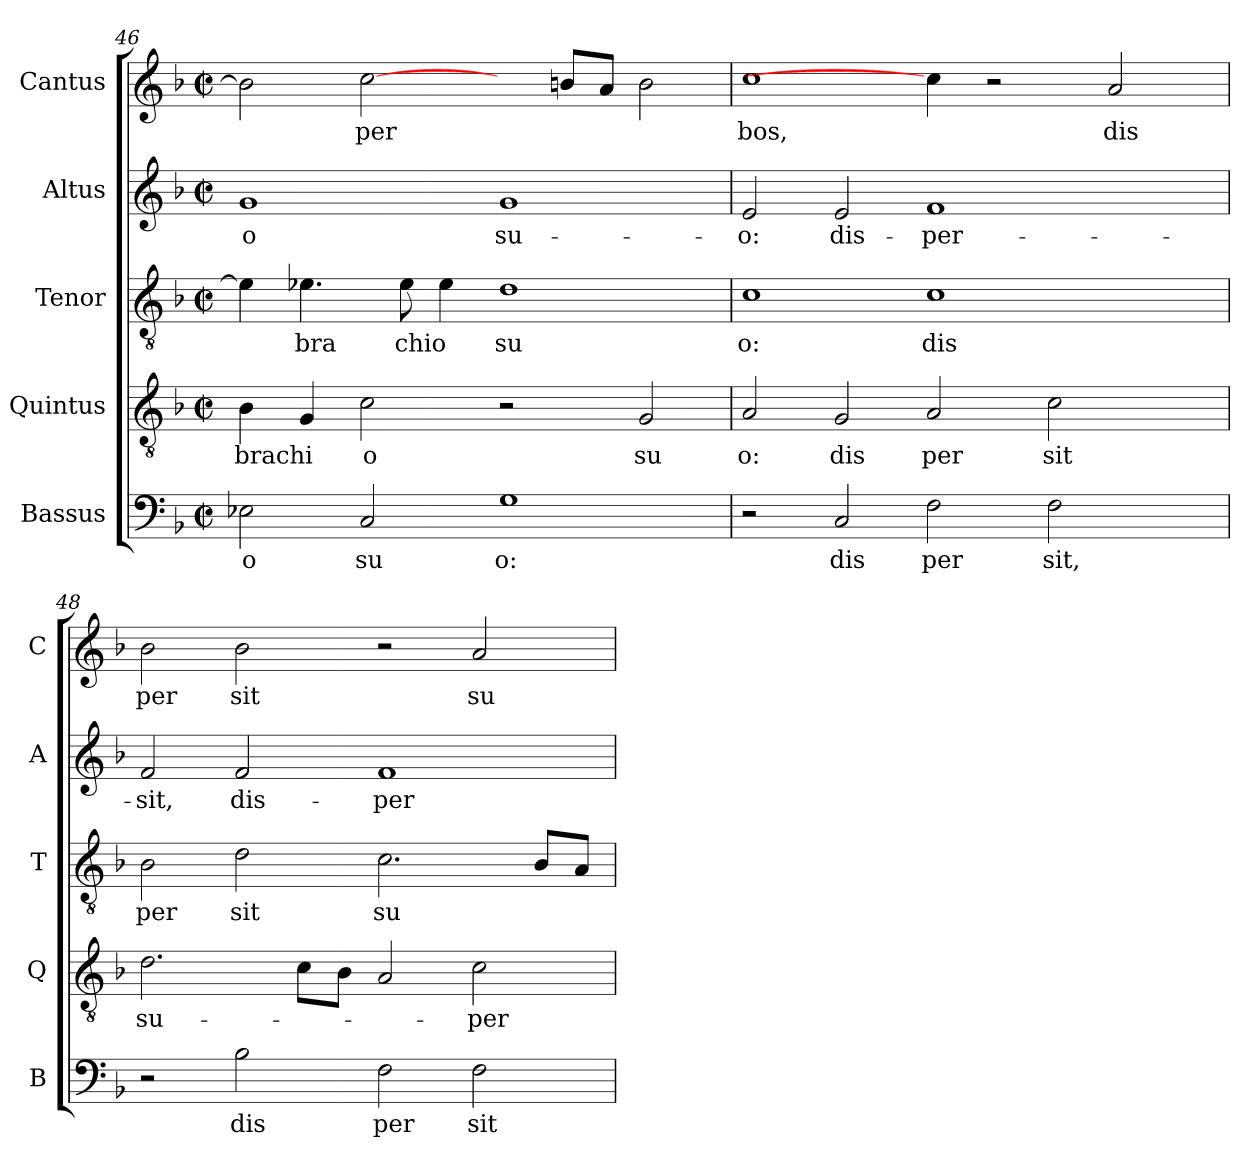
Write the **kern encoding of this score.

**kern	**text	**kern	**text	**kern	**text	**kern	**text	**kern	**text
*part5	*part5	*part4	*part4	*part3	*part3	*part2	*part2	*part1	*part1
*staff5	*staff5	*staff4	*staff4	*staff3	*staff3	*staff2	*staff2	*staff1	*staff1
*I"Bassus	*	*I"Quintus	*	*I"Tenor	*	*I"Altus	*	*I"Cantus	*
*I'B	*	*I'Q	*	*I'T	*	*I'A	*	*I'C	*
*clefF4	*	*clefGv2	*	*clefGv2	*	*clefG2	*	*clefG2	*
*k[b-]	*	*k[b-]	*	*k[b-]	*	*k[b-]	*	*k[b-]	*
*F:	*	*F:	*	*F:	*	*F:	*	*F:	*
*M2/2	*	*M2/2	*	*M2/2	*	*M2/2	*	*M2/2	*
*met(c|)	*	*met(c|)	*	*met(c|)	*	*met(c|)	*	*met(c|)	*
=46	=46	=46	=46	=46	=46	=46	=46	=46	=46
!	!LO:LY:b:cj	!	!LO:LY:b:cj	!	!	!	!LO:LY:b:cj	!	!
2E-X\	o	4B-\	brachi	4e-\]	.	1g	-o	2b-\]	.
!	!	!	!	!	!LO:LY:b:cj	!	!	!	!
.	.	4G/	.	4.e-X\	bra	.	.	.	.
!	!LO:LY:b:cj	!	!LO:LY:b:cj	!	!	!	!	!	!LO:LY:b
2C/	su	2c\	o	.	.	.	.	[2cc\	per
!	!	!	!	!	!LO:LY:b:cj	!	!	!	!
.	.	.	.	8e-\	chio	.	.	.	.
.	.	.	.	4e-\	.	.	.	.	.
!	!LO:LY:b:cj	!	!	!	!LO:LY:b:cj	!	!LO:LY:b:cj	!	!
1G	o:	2r	.	1d	su	1g	su-	4ryy	.
.	.	.	.	.	.	.	.	8bn/L	.
.	.	.	.	.	.	.	.	8a/J	.
!	!	!	!LO:LY:b:cj	!	!	!	!	!	!
.	.	2G/	su	.	.	.	.	2b\	.
=47	=47	=47	=47	=47	=47	=47	=47	=47	=47
!	!	!	!LO:LY:b:cj	!	!LO:LY:b:cj	!	!LO:LY:b:cj	!	!LO:LY:b:cj
2r	.	2A/	o:	1c	o:	2e/	-o:	1cc	bos,
!	!LO:LY:b:cj	!	!LO:LY:b:cj	!	!	!	!LO:LY:b:cj	!	!
2C/	dis	2G/	dis	.	.	2e/	dis-	.	.
!	!LO:LY:b:cj	!	!LO:LY:b:cj	!	!LO:LY:b:cj	!	!LO:LY:b:cj	!	!
2F\	per	2A/	per	1c	dis	1f	-per-	4cc\]	.
.	.	.	.	.	.	.	.	2r	.
!	!LO:LY:b:cj	!	!LO:LY:b:cj	!	!	!	!	!	!
2F\	sit,	2c\	sit	.	.	.	.	.	.
!	!	!	!	!	!	!	!	!	!LO:LY:b:cj
.	.	.	.	.	.	.	.	2a/	dis
4ryy	.	4ryy	.	4ryy	.	4ryy	.	.	.
!!LO:LB:g=z
=48	=48	=48	=48	=48	=48	=48	=48	=48	=48
!	!	!	!LO:LY:b:cj	!	!LO:LY:b:cj	!	!LO:LY:b:cj	!	!LO:LY:b:cj
2r	.	2.d\	su-	2B-\	per	2f/	-sit,	2b-\	per
!	!LO:LY:b:cj	!	!	!	!LO:LY:b:cj	!	!LO:LY:b:cj	!	!LO:LY:b:cj
2B-\	dis	.	.	2d\	sit	2f/	dis-	2b-\	sit
.	.	8c\L	.	.	.	.	.	.	.
.	.	8B-\J	.	.	.	.	.	.	.
!	!LO:LY:b:cj	!	!	!	!LO:LY:b:cj	!	!LO:LY:b:cj	!	!
2F\	per	2A/	.	2.c\	su	1f	-per-	2r	.
!	!LO:LY:b:cj	!	!LO:LY:b:cj	!	!	!	!	!	!LO:LY:b:cj
2F\	sit	2c\	-per-	.	.	.	.	2a/	su
.	.	.	.	8B-/L	.	.	.	.	.
.	.	.	.	8A/J	.	.	.	.	.
=	=	=	=	=	=	=	=	=	=
*-	*-	*-	*-	*-	*-	*-	*-	*-	*-
